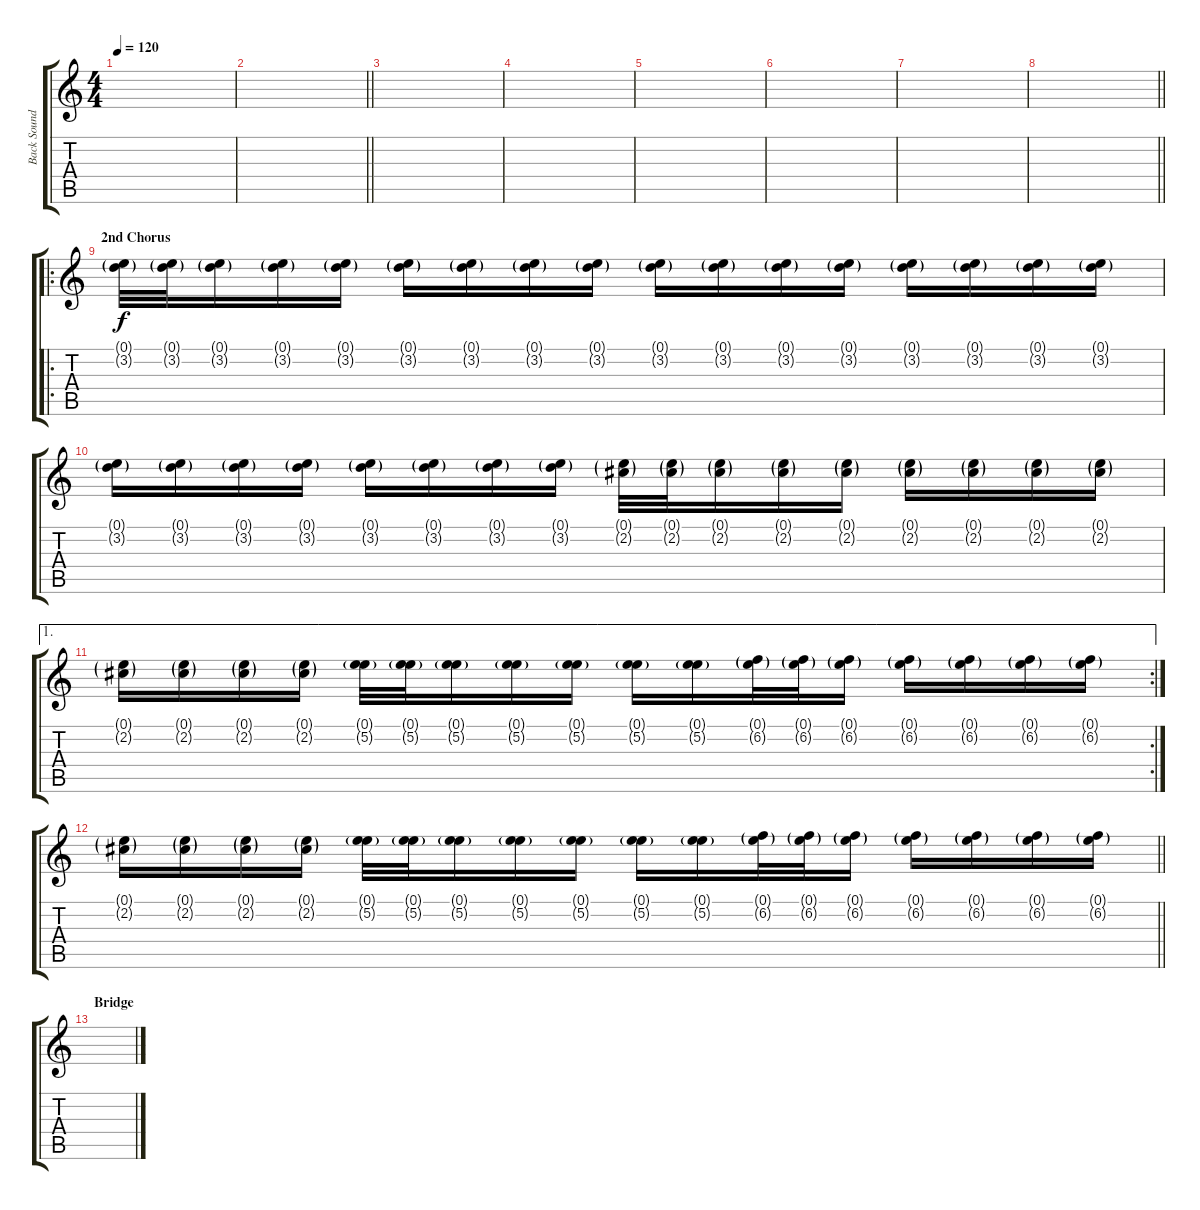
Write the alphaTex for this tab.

\track ("Back Sound Guitar/Keys(OUTRO)" "Back Sound") {instrument overdrivenguitar}
\staff {score tabs}
\tuning (E4 B3 G3 D3 A2 E2) {hide}
\ts (4 4)
\tempo 120
\clef g2
\ks c
|
\barLineRight lightlight
|
|
|
|
|
|
\barLineRight lightlight
|
\ro
\section ("" "2nd Chorus")
(0.1{g} 3.2{g}).32 (0.1{g} 3.2{g}).32 (0.1{g} 3.2{g}).16 (0.1{g} 3.2{g}).16 (0.1{g} 3.2{g}).16 (0.1{g} 3.2{g}).16 (0.1{g} 3.2{g}).16 (0.1{g} 3.2{g}).16 (0.1{g} 3.2{g}).16 (0.1{g} 3.2{g}).16 (0.1{g} 3.2{g}).16 (0.1{g} 3.2{g}).16 (0.1{g} 3.2{g}).16 (0.1{g} 3.2{g}).16 (0.1{g} 3.2{g}).16 (0.1{g} 3.2{g}).16 (0.1{g} 3.2{g}).16 |
(0.1{g} 3.2{g}).16 (0.1{g} 3.2{g}).16 (0.1{g} 3.2{g}).16 (0.1{g} 3.2{g}).16 (0.1{g} 3.2{g}).16 (0.1{g} 3.2{g}).16 (0.1{g} 3.2{g}).16 (0.1{g} 3.2{g}).16 (0.1{g} 2.2{g}).32 (0.1{g} 2.2{g}).32 (0.1{g} 2.2{g}).16 (0.1{g} 2.2{g}).16 (0.1{g} 2.2{g}).16 (0.1{g} 2.2{g}).16 (0.1{g} 2.2{g}).16 (0.1{g} 2.2{g}).16 (0.1{g} 2.2{g}).16 |
\ae 1
\rc 2
(0.1{g} 2.2{g}).16 (0.1{g} 2.2{g}).16 (0.1{g} 2.2{g}).16 (0.1{g} 2.2{g}).16 (0.1{g} 5.2{g}).32 (0.1{g} 5.2{g}).32 (0.1{g} 5.2{g}).16 (0.1{g} 5.2{g}).16 (0.1{g} 5.2{g}).16 (0.1{g} 5.2{g}).16 (0.1{g} 5.2{g}).16 (0.1{g} 6.2{g}).32 (0.1{g} 6.2{g}).32 (0.1{g} 6.2{g}).16 (0.1{g} 6.2{g}).16 (0.1{g} 6.2{g}).16 (0.1{g} 6.2{g}).16 (0.1{g} 6.2{g}).16 |
\barLineRight lightlight
(0.1{g} 2.2{g}).16 (0.1{g} 2.2{g}).16 (0.1{g} 2.2{g}).16 (0.1{g} 2.2{g}).16 (0.1{g} 5.2{g}).32 (0.1{g} 5.2{g}).32 (0.1{g} 5.2{g}).16 (0.1{g} 5.2{g}).16 (0.1{g} 5.2{g}).16 (0.1{g} 5.2{g}).16 (0.1{g} 5.2{g}).16 (0.1{g} 6.2{g}).32 (0.1{g} 6.2{g}).32 (0.1{g} 6.2{g}).16 (0.1{g} 6.2{g}).16 (0.1{g} 6.2{g}).16 (0.1{g} 6.2{g}).16 (0.1{g} 6.2{g}).16 |
\section ("" "Bridge")
